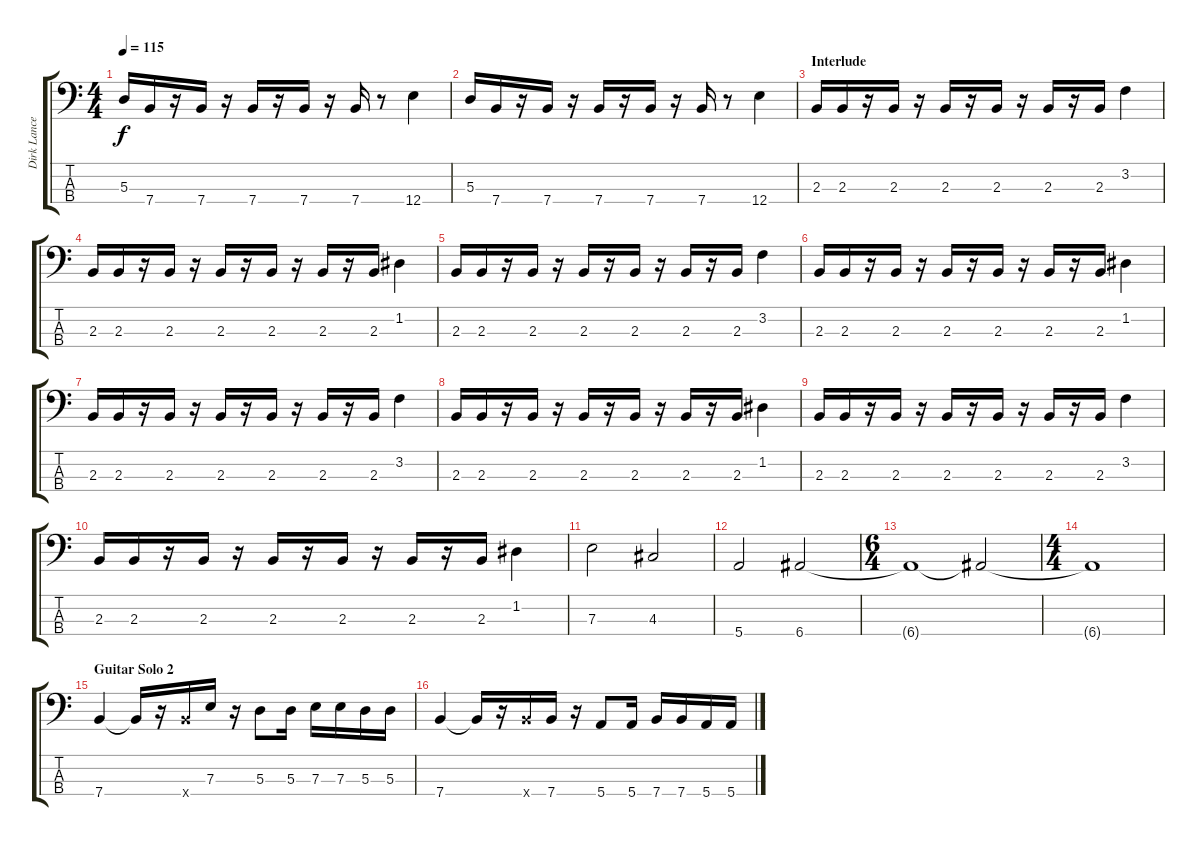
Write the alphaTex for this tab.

\track ("Dirk Lance - Bass" "Dirk Lance") {instrument electricbassfinger}
\staff {score tabs}
\tuning (G2 D2 A1 E1) {hide}
\ts (4 4)
\tempo 115
\clef f4
\ks c
5.3.16{dy f} 7.4.16 r.16 7.4.16 r.16 7.4.16 r.16 7.4.16 r.16 7.4.16 r.8 12.4.4 |
5.3.16 7.4.16 r.16 7.4.16 r.16 7.4.16 r.16 7.4.16 r.16 7.4.16 r.8 12.4.4 |
\section ("" "Interlude")
2.3.16 2.3.16 r.16 2.3.16 r.16 2.3.16 r.16 2.3.16 r.16 2.3.16 r.16 2.3.16 3.2.4 |
2.3.16 2.3.16 r.16 2.3.16 r.16 2.3.16 r.16 2.3.16 r.16 2.3.16 r.16 2.3.16 1.2.4 |
2.3.16 2.3.16 r.16 2.3.16 r.16 2.3.16 r.16 2.3.16 r.16 2.3.16 r.16 2.3.16 3.2.4 |
2.3.16 2.3.16 r.16 2.3.16 r.16 2.3.16 r.16 2.3.16 r.16 2.3.16 r.16 2.3.16 1.2.4 |
2.3.16 2.3.16 r.16 2.3.16 r.16 2.3.16 r.16 2.3.16 r.16 2.3.16 r.16 2.3.16 3.2.4 |
2.3.16 2.3.16 r.16 2.3.16 r.16 2.3.16 r.16 2.3.16 r.16 2.3.16 r.16 2.3.16 1.2.4 |
2.3.16 2.3.16 r.16 2.3.16 r.16 2.3.16 r.16 2.3.16 r.16 2.3.16 r.16 2.3.16 3.2.4 |
2.3.16 2.3.16 r.16 2.3.16 r.16 2.3.16 r.16 2.3.16 r.16 2.3.16 r.16 2.3.16 1.2.4 |
7.3.2 4.3.2 |
5.4.2 6.4.2 |
\ts (6 4)
6.4{t}.1 6.4{t}.2 |
\ts (4 4)
6.4{t}.1 |
\section ("" "Guitar Solo 2")
7.4.4 7.4{t}.16 r.16 7.4{x}.16 7.3.16 r.16 5.3.8 5.3.16 7.3.16 7.3.16 5.3.16 5.3.16 |
7.4.4 7.4{t}.16 r.16 7.4{x}.16 7.4.16 r.16 5.4.8 5.4.16 7.4.16 7.4.16 5.4.16 5.4.16
